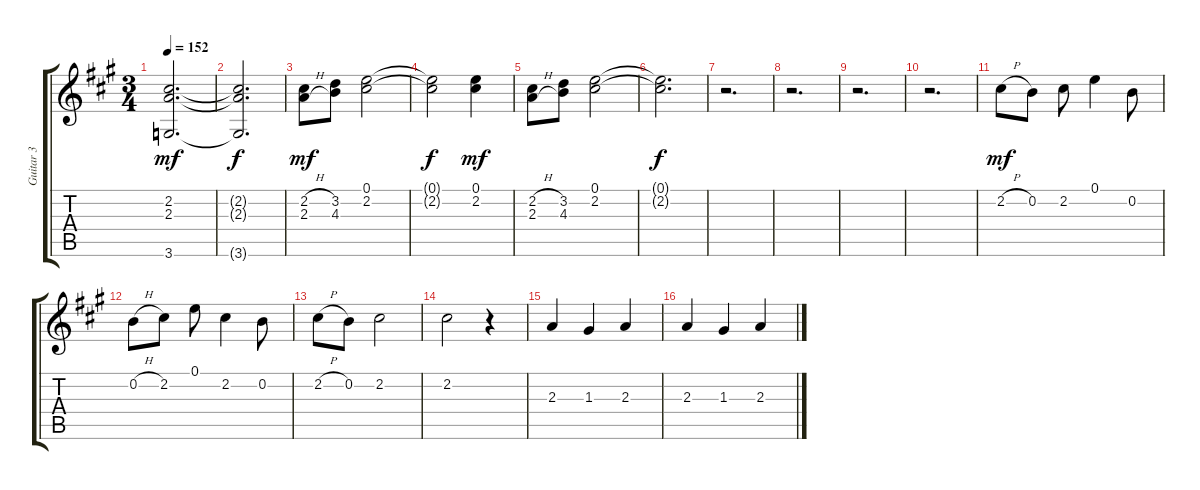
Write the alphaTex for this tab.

\track ("Guitar 3" "Guitar 3") {instrument acousticguitarnylon}
\staff {score tabs}
\tuning (E4 B3 G3 D3 A2 E2) {hide}
\ts (3 4)
\tempo 152
\clef g2
\ks a
(2.2{t} 2.3{t} 3.6).2{d dy mf} |
(2.2{t} 2.3{t} 3.6{t}).2{d dy f} |
(2.2{h} 2.3{h}).8{dy mf} (3.2 4.3).8 (0.1 2.2).2 |
(0.1{t} 2.2{t}).2{dy f} (0.1 2.2).4{dy mf} |
(2.2{h} 2.3{h}).8 (3.2 4.3).8 (0.1 2.2).2 |
(0.1{t} 2.2{t}).2{d dy f} |
r.2{d} |
r.2{d} |
r.2{d} |
r.2{d} |
2.2{h}.8{dy mf} 0.2.8 2.2.8 0.1.4 0.2.8 |
0.2{h}.8 2.2.8 0.1.8 2.2.4 0.2.8 |
2.2{h}.8 0.2.8 2.2.2 |
2.2.2 r.4 |
2.3.4 1.3.4 2.3.4 |
2.3.4 1.3.4 2.3.4
